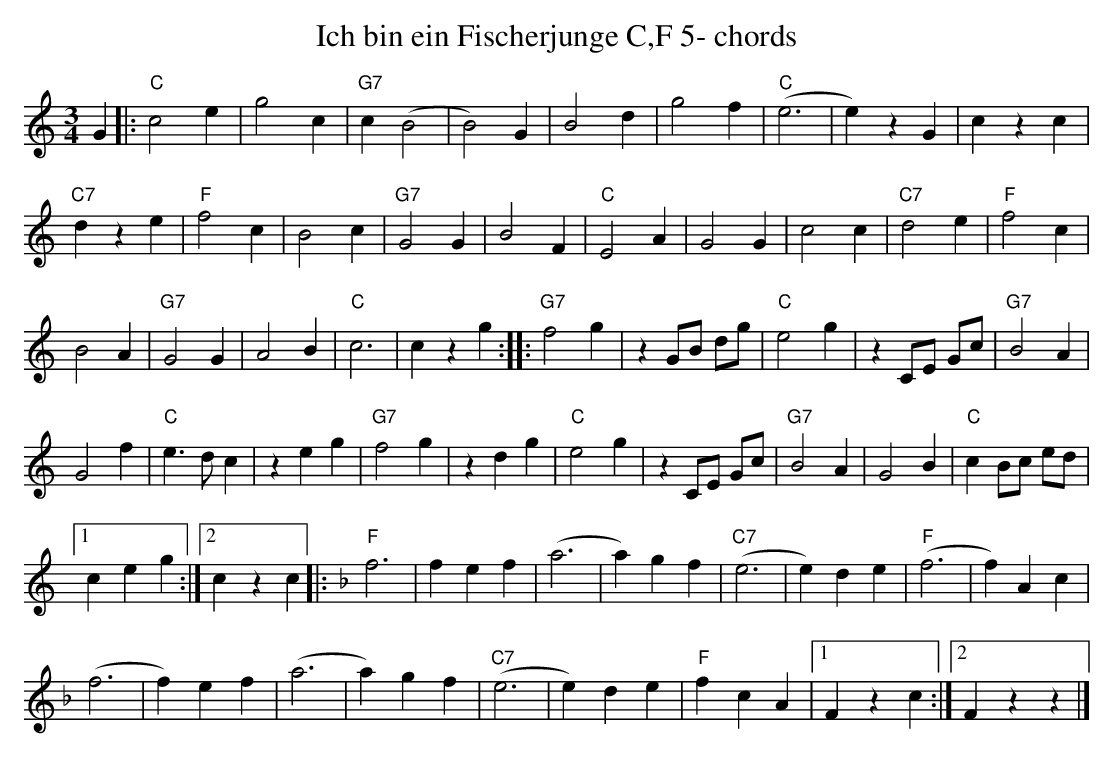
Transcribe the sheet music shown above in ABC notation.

X:1
T:Ich bin ein Fischerjunge C,F 5- chords
M:3/4
L:1/4
K:Cmaj%%MIDI gchordon
G |: "C"c2 e | g2 c | "G7"c (B2 | B2) G | B2 d | g2 f | ("C"e3 | e) z G | c z c |
"C7"d z e | "F"f2 c | B2 c | "G7"G2 G | B2 F | "C"E2 A | G2 G | c2 c | "C7"d2 e | "F"f2 c |
B2 A | "G7"G2 G | A2 B | "C"c3 | c z g :: "G7"f2 g | z G/2B/2 d/2g/2 | "C"e2 g | z C/2E/2 G/2c/2 | "G7"B2 A |
G2 f | "C"e>d c | z e g | "G7"f2 g | z d g | "C"e2 g | z C/2E/2 G/2c/2 | "G7"B2 A | G2 B | "C"c B/2c/2 e/2d/2 |1
c e g :|2 c z c |: [K:Fmaj] "F"f3 | fef | (a3 | a) g f | ("C7"e3 | e) de | ("F"f3 | f) Ac |
(f3 | f) ef | (a3 | a) g f | ("C7"e3 | e) de | "F"fcA |1 F z c :|2 F zz |]
